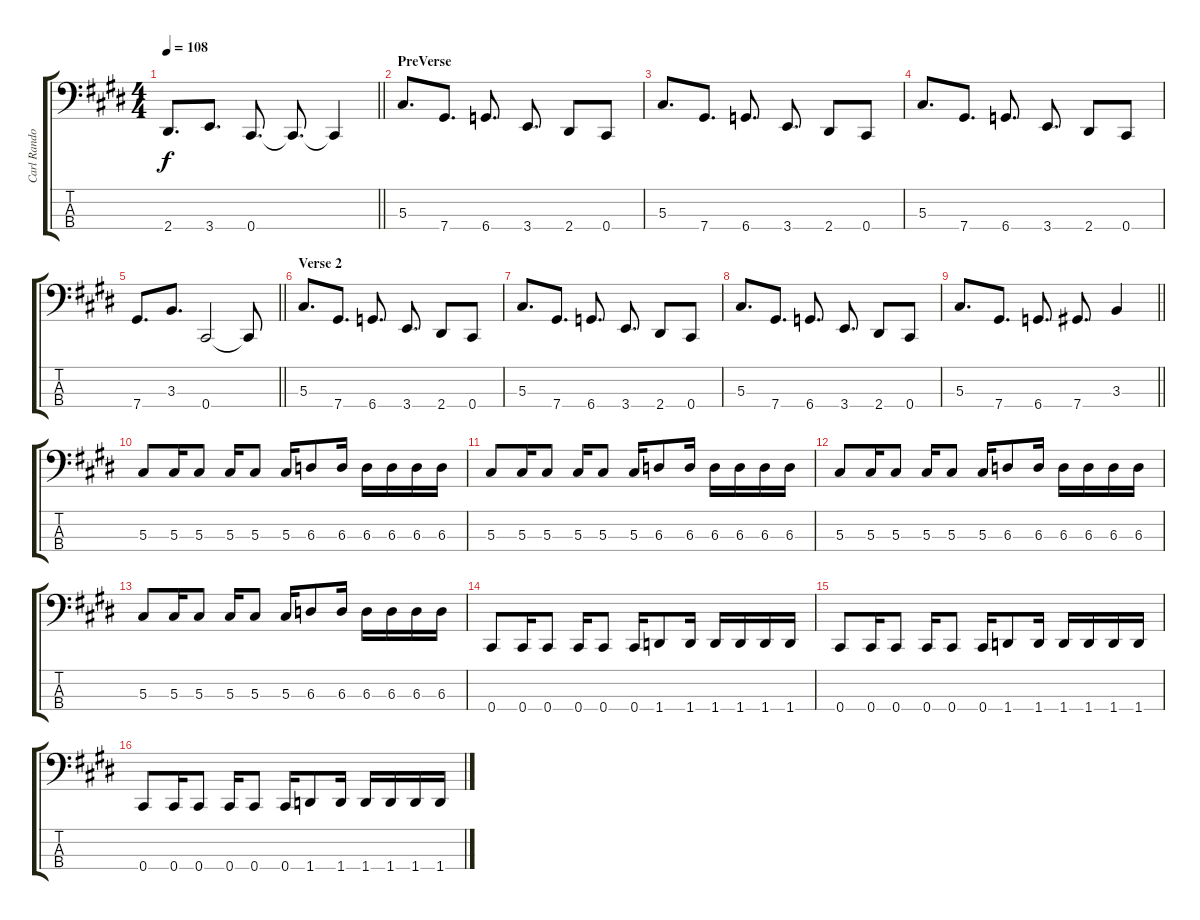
\track ("Carl Randolph" "Carl Rando") {instrument electricbasspick}
\staff {score tabs}
\tuning (Gb2 Db2 Ab1 Db1) {hide}
\ts (4 4)
\tempo 108
\clef f4
\barLineRight lightlight
\ks c#minor
2.4.8{d dy f} 3.4.8{d} 0.4.8{d} 0.4{t}.8{d} 0.4{t}.4 |
\section ("" "PreVerse")
5.3.8{d} 7.4.8{d} 6.4.8{d} 3.4.8{d} 2.4.8 0.4.8 |
5.3.8{d} 7.4.8{d} 6.4.8{d} 3.4.8{d} 2.4.8 0.4.8 |
5.3.8{d} 7.4.8{d} 6.4.8{d} 3.4.8{d} 2.4.8 0.4.8 |
\barLineRight lightlight
7.4.8{d} 3.3.8{d} 0.4.2 0.4{t}.8 |
\section ("" "Verse 2")
5.3.8{d} 7.4.8{d} 6.4.8{d} 3.4.8{d} 2.4.8 0.4.8 |
5.3.8{d} 7.4.8{d} 6.4.8{d} 3.4.8{d} 2.4.8 0.4.8 |
5.3.8{d} 7.4.8{d} 6.4.8{d} 3.4.8{d} 2.4.8 0.4.8 |
\barLineRight lightlight
5.3.8{d} 7.4.8{d} 6.4.8{d} 7.4.8{d} 3.3.4 |
5.3.8 5.3.16 5.3.8 5.3.16 5.3.8 5.3.16 6.3.8 6.3.16 6.3.16 6.3.16 6.3.16 6.3.16 |
5.3.8 5.3.16 5.3.8 5.3.16 5.3.8 5.3.16 6.3.8 6.3.16 6.3.16 6.3.16 6.3.16 6.3.16 |
5.3.8 5.3.16 5.3.8 5.3.16 5.3.8 5.3.16 6.3.8 6.3.16 6.3.16 6.3.16 6.3.16 6.3.16 |
5.3.8 5.3.16 5.3.8 5.3.16 5.3.8 5.3.16 6.3.8 6.3.16 6.3.16 6.3.16 6.3.16 6.3.16 |
0.4.8 0.4.16 0.4.8 0.4.16 0.4.8 0.4.16 1.4.8 1.4.16 1.4.16 1.4.16 1.4.16 1.4.16 |
0.4.8 0.4.16 0.4.8 0.4.16 0.4.8 0.4.16 1.4.8 1.4.16 1.4.16 1.4.16 1.4.16 1.4.16 |
0.4.8 0.4.16 0.4.8 0.4.16 0.4.8 0.4.16 1.4.8 1.4.16 1.4.16 1.4.16 1.4.16 1.4.16
